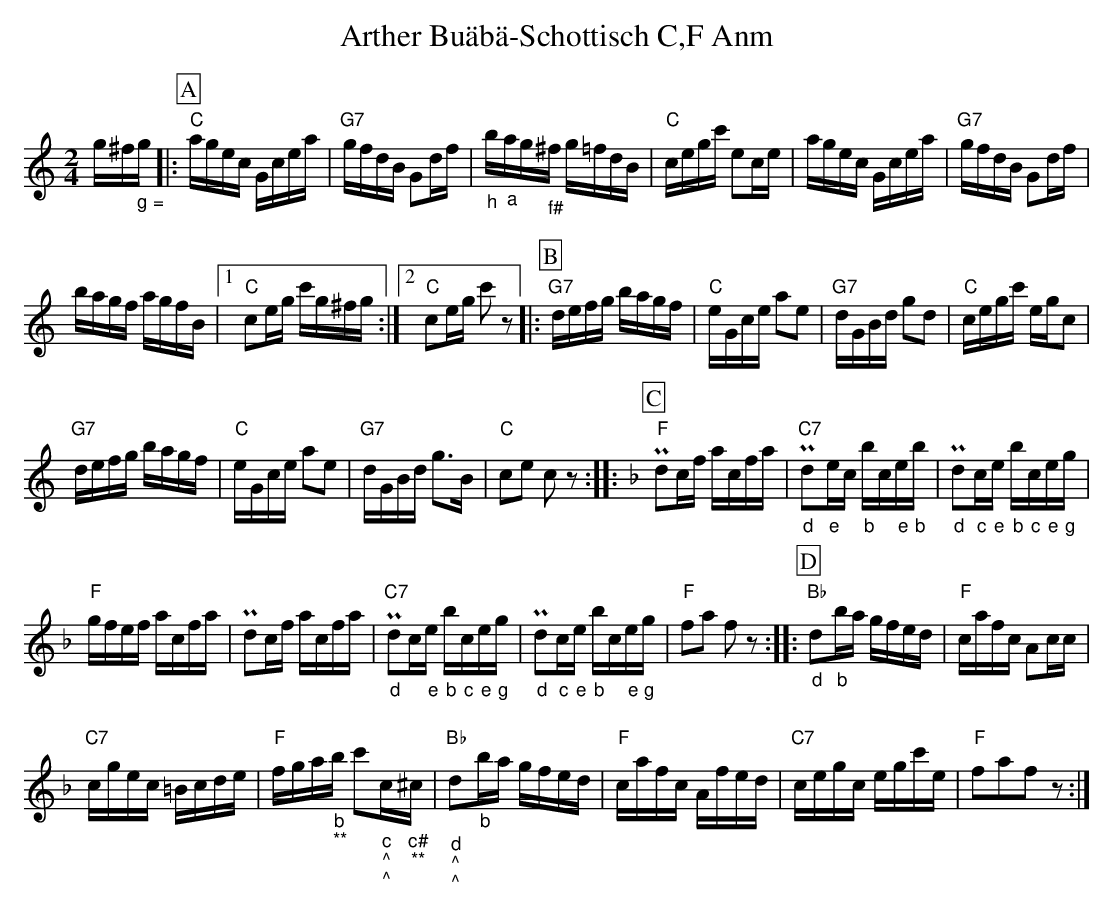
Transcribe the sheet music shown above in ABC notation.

X:1
T: Arther Bu\"ab\"a-Schottisch C,F Anm
M:2/4
L:1/16
K:C %%MIDI gchordon
g^f"_ g ="g |:[P:A] "C"agec Gcea | "G7"gfdB G2df | "_h""_"b"_a"ag"_f#"^f g=fdB | "C"cegc' e2ce | agec Gcea | "G7"gfdB G2df |
bagf agfB |1 "C"c2eg c'g^fg :|2 "C"c2eg c'2 z2 |:[P:B]"G7"defg bagf | "C"eGce a2e2 | "G7"dGBd g2d2 |  "C"cegc' egc2 |
"G7"defg bagf | "C"eGce a2e2 | "G7"dGBd g3B | "C"c2e2 c2z2 :: [K:F][P:C] \
"F"Pd2cf acfa | "C7"P"_d"d2"_e"ec "_b"bc"_e"e"_b"b | "_d"Pd2"_c"c"_e"e "_b"b"_c"c"_e"e"_g"g |
"F"gfef acfa | Pd2cf acfa | "C7"P"_d""_"d2c"_e"e "_b"b"_c"c"_e"e"_g"g | \
P"_d"d2"_c"c"_e"e "_b"bc"_e"e"_g"g | "F"f2a2 f2z2 :: [P:D]"Bb""_d"d2"_b"ba gfed | "F"cafc A2cc |
"C7"cgec =Bcde | "F"fga"_b""_ **"b c'2"_c""_^""_^"c"_c#""_ **"^c | "Bb""_""_d""_^""_^"d2"_b"ba gfed | "F"cafc Afed | "C7"cegc egc'e | "F"f2a2f2z2 :|
